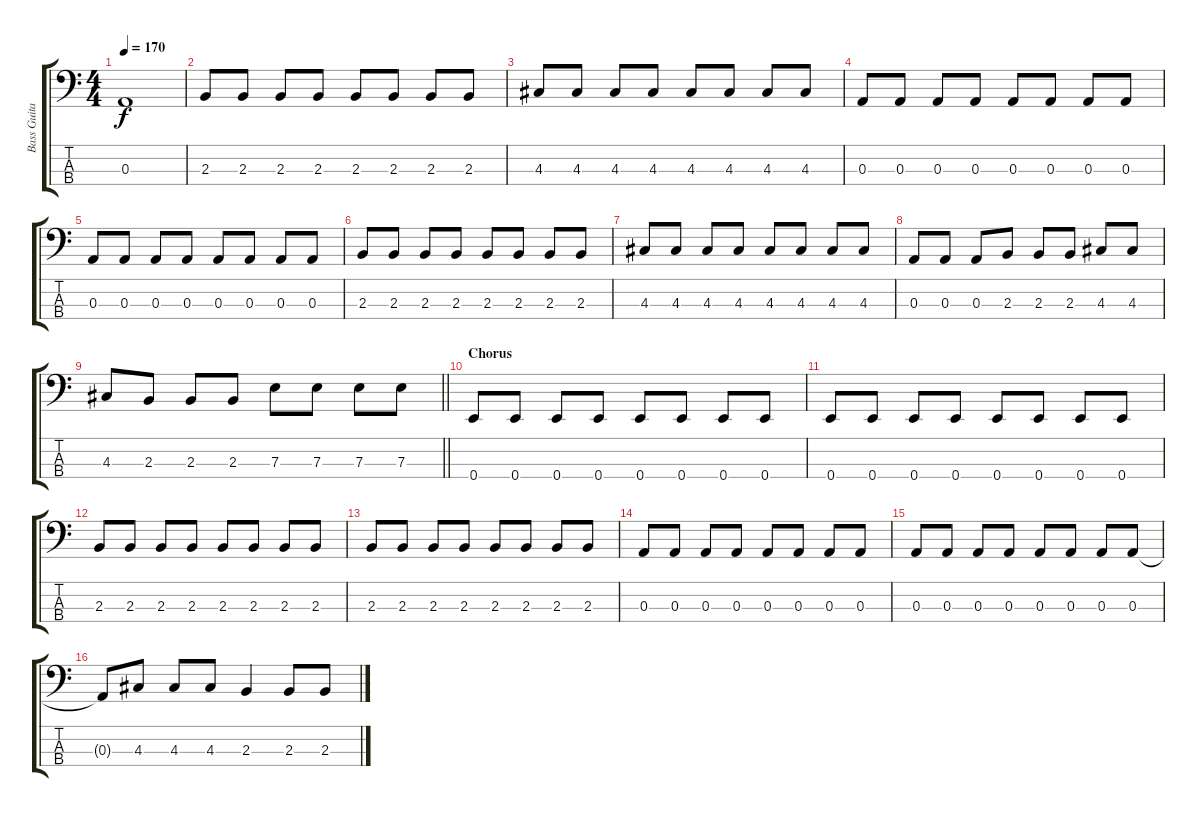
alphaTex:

\track ("Bass Guitar" "Bass Guita") {instrument electricbasspick}
\staff {score tabs}
\tuning (G2 D2 A1 E1) {hide}
\ts (4 4)
\tempo 170
\clef f4
\ks c
0.3{t}.1{dy f} |
2.3.8 2.3.8 2.3.8 2.3.8 2.3.8 2.3.8 2.3.8 2.3.8 |
4.3.8 4.3.8 4.3.8 4.3.8 4.3.8 4.3.8 4.3.8 4.3.8 |
0.3.8 0.3.8 0.3.8 0.3.8 0.3.8 0.3.8 0.3.8 0.3.8 |
0.3.8 0.3.8 0.3.8 0.3.8 0.3.8 0.3.8 0.3.8 0.3.8 |
2.3.8 2.3.8 2.3.8 2.3.8 2.3.8 2.3.8 2.3.8 2.3.8 |
4.3.8 4.3.8 4.3.8 4.3.8 4.3.8 4.3.8 4.3.8 4.3.8 |
0.3.8 0.3.8 0.3.8 2.3.8 2.3.8 2.3.8 4.3.8 4.3.8 |
\barLineRight lightlight
4.3.8 2.3.8 2.3.8 2.3.8 7.3.8 7.3.8 7.3.8 7.3.8 |
\section ("" "Chorus")
0.4.8 0.4.8 0.4.8 0.4.8 0.4.8 0.4.8 0.4.8 0.4.8 |
0.4.8 0.4.8 0.4.8 0.4.8 0.4.8 0.4.8 0.4.8 0.4.8 |
2.3.8 2.3.8 2.3.8 2.3.8 2.3.8 2.3.8 2.3.8 2.3.8 |
2.3.8 2.3.8 2.3.8 2.3.8 2.3.8 2.3.8 2.3.8 2.3.8 |
0.3.8 0.3.8 0.3.8 0.3.8 0.3.8 0.3.8 0.3.8 0.3.8 |
0.3.8 0.3.8 0.3.8 0.3.8 0.3.8 0.3.8 0.3.8 0.3.8 |
0.3{t}.8 4.3.8 4.3.8 4.3.8 2.3.4 2.3.8 2.3.8
